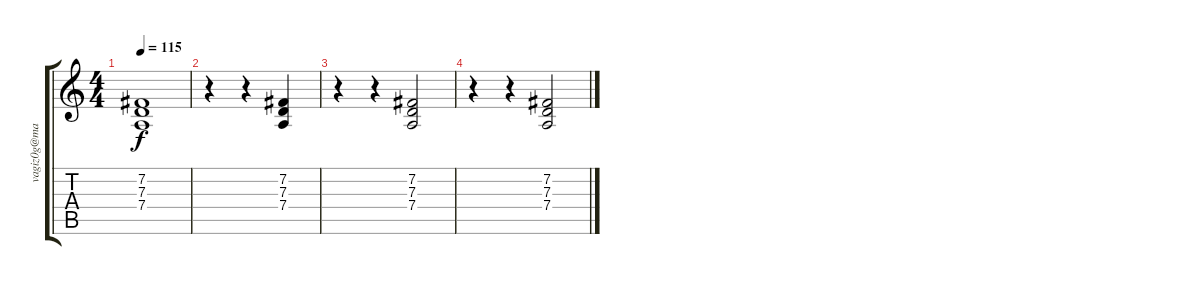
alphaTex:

\track ("" "vagiz0g@ma") {instrument seashore}
\staff {score tabs}
\tuning (E4 B3 G3 D3 A2 E2) {hide}
\ts (4 4)
\tempo 115
\clef g2
\ks c
(7.2 7.3 7.4).1{dy f} |
r.4 r.4 (7.2 7.3 7.4).4 |
r.4 r.4 (7.2 7.3 7.4).2 |
r.4 r.4 (7.2 7.3 7.4).2
